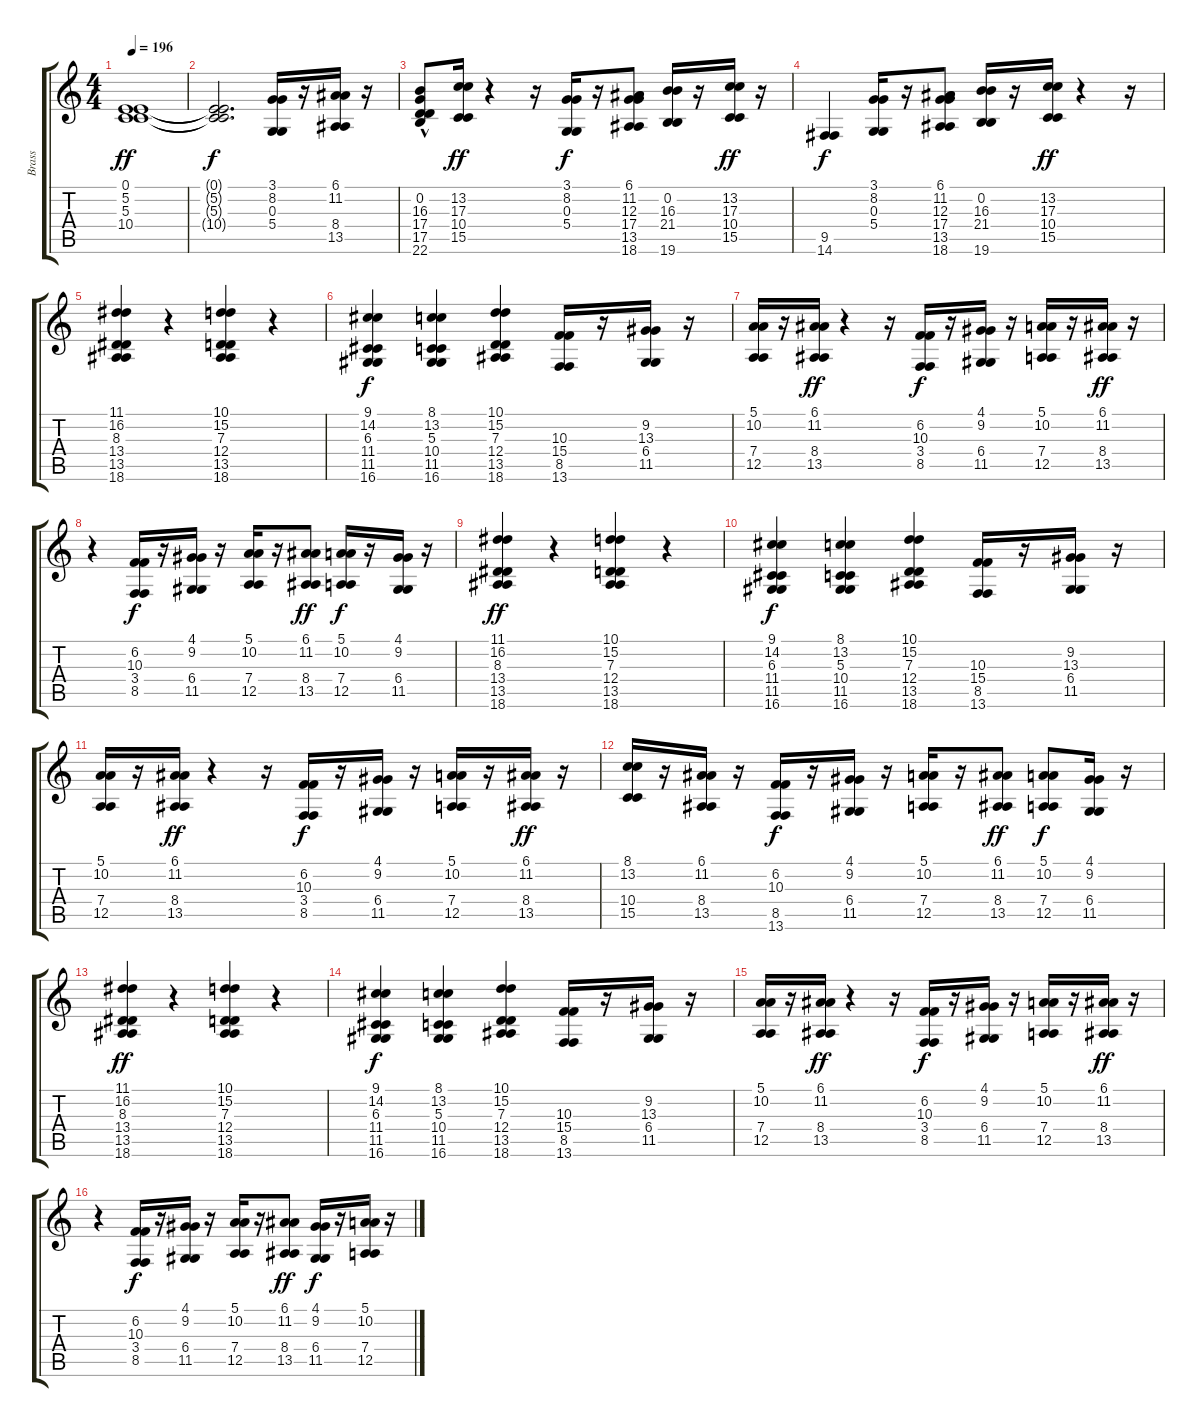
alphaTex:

\track ("Brass" "Brass") {instrument brasssection}
\staff {score tabs}
\tuning (E4 B3 G3 D3 A2 E2) {hide}
\ts (4 4)
\tempo 196
\clef g2
\ks c
(0.1 5.2 5.3 10.4).1{dy ff} |
(0.1{t} 5.2{t} 5.3{t} 10.4{t}).2{d dy f} (3.1 8.2 0.3 5.4).16 r.16 (6.1 11.2 8.4 13.5).16 r.16 |
(0.2 16.3 17.4{hac} 17.5 22.6).8 (13.2 17.3 10.4 15.5).16{dy ff} r.4 r.16 (3.1 8.2 0.3 5.4).16{dy f} r.16 (6.1 11.2 12.3 17.4 13.5 18.6).8 (0.2 16.3 21.4 19.6).16 r.16 (13.2 17.3 10.4 15.5).16{dy ff} r.16 |
(9.5 14.6).4{dy f} (3.1 8.2 0.3 5.4).16 r.16 (6.1 11.2 12.3 17.4 13.5 18.6).8 (0.2 16.3 21.4 19.6).16 r.16 (13.2 17.3 10.4 15.5).16{dy ff} r.4 r.16 |
(11.1 16.2 8.3 13.4 13.5 18.6).4 r.4 (10.1 15.2 7.3 12.4 13.5 18.6).4 r.4 |
(9.1 14.2 6.3 11.4 11.5 16.6).4{dy f} (8.1 13.2 5.3 10.4 11.5 16.6).4 (10.1 15.2 7.3 12.4 13.5 18.6).4 (10.3 15.4 8.5 13.6).16 r.16 (9.2 13.3 6.4 11.5).16 r.16 |
(5.1 10.2 7.4 12.5).16 r.16 (6.1 11.2 8.4 13.5).16{dy ff} r.4 r.16 (6.2 10.3 3.4 8.5).16{dy f} r.16 (4.1 9.2 6.4 11.5).16 r.16 (5.1 10.2 7.4 12.5).16 r.16 (6.1 11.2 8.4 13.5).16{dy ff} r.16 |
r.4 (6.2 10.3 3.4 8.5).16{dy f} r.16 (4.1 9.2 6.4 11.5).16 r.16 (5.1 10.2 7.4 12.5).16 r.16 (6.1 11.2 8.4 13.5).8{dy ff} (5.1 10.2 7.4 12.5).16{dy f} r.16 (4.1 9.2 6.4 11.5).16 r.16 |
(11.1 16.2 8.3 13.4 13.5 18.6).4{dy ff} r.4 (10.1 15.2 7.3 12.4 13.5 18.6).4 r.4 |
(9.1 14.2 6.3 11.4 11.5 16.6).4{dy f} (8.1 13.2 5.3 10.4 11.5 16.6).4 (10.1 15.2 7.3 12.4 13.5 18.6).4 (10.3 15.4 8.5 13.6).16 r.16 (9.2 13.3 6.4 11.5).16 r.16 |
(5.1 10.2 7.4 12.5).16 r.16 (6.1 11.2 8.4 13.5).16{dy ff} r.4 r.16 (6.2 10.3 3.4 8.5).16{dy f} r.16 (4.1 9.2 6.4 11.5).16 r.16 (5.1 10.2 7.4 12.5).16 r.16 (6.1 11.2 8.4 13.5).16{dy ff} r.16 |
(8.1 13.2 10.4 15.5).16 r.16 (6.1 11.2 8.4 13.5).16 r.16 (6.2 10.3 8.5 13.6).16{dy f} r.16 (4.1 9.2 6.4 11.5).16 r.16 (5.1 10.2 7.4 12.5).16 r.16 (6.1 11.2 8.4 13.5).8{dy ff} (5.1 10.2 7.4 12.5).8{dy f} (4.1 9.2 6.4 11.5).16 r.16 |
(11.1 16.2 8.3 13.4 13.5 18.6).4{dy ff} r.4 (10.1 15.2 7.3 12.4 13.5 18.6).4 r.4 |
(9.1 14.2 6.3 11.4 11.5 16.6).4{dy f} (8.1 13.2 5.3 10.4 11.5 16.6).4 (10.1 15.2 7.3 12.4 13.5 18.6).4 (10.3 15.4 8.5 13.6).16 r.16 (9.2 13.3 6.4 11.5).16 r.16 |
(5.1 10.2 7.4 12.5).16 r.16 (6.1 11.2 8.4 13.5).16{dy ff} r.4 r.16 (6.2 10.3 3.4 8.5).16{dy f} r.16 (4.1 9.2 6.4 11.5).16 r.16 (5.1 10.2 7.4 12.5).16 r.16 (6.1 11.2 8.4 13.5).16{dy ff} r.16 |
r.4 (6.2 10.3 3.4 8.5).16{dy f} r.16 (4.1 9.2 6.4 11.5).16 r.16 (5.1 10.2 7.4 12.5).16 r.16 (6.1 11.2 8.4 13.5).8{dy ff} (4.1 9.2 6.4 11.5).16{dy f} r.16 (5.1 10.2 7.4 12.5).16 r.16
